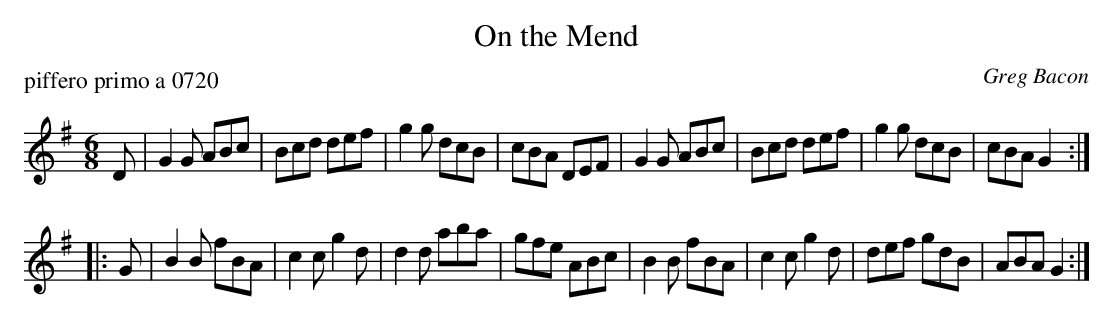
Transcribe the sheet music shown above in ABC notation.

X:1
T: On the Mend
P: piffero primo a 0720
O: Greg Bacon
M: 6/8
L: 1/8
K: G
D |\
G2G ABc | Bcd def | g2g dcB | cBA DEF |\
G2G ABc | Bcd def | g2g dcB | cBA G2 :|
|: G |\
B2B fBA | c2c g2d | d2d aba | gfe ABc |\
B2B fBA | c2c g2d | def gdB | ABA G2 :|
